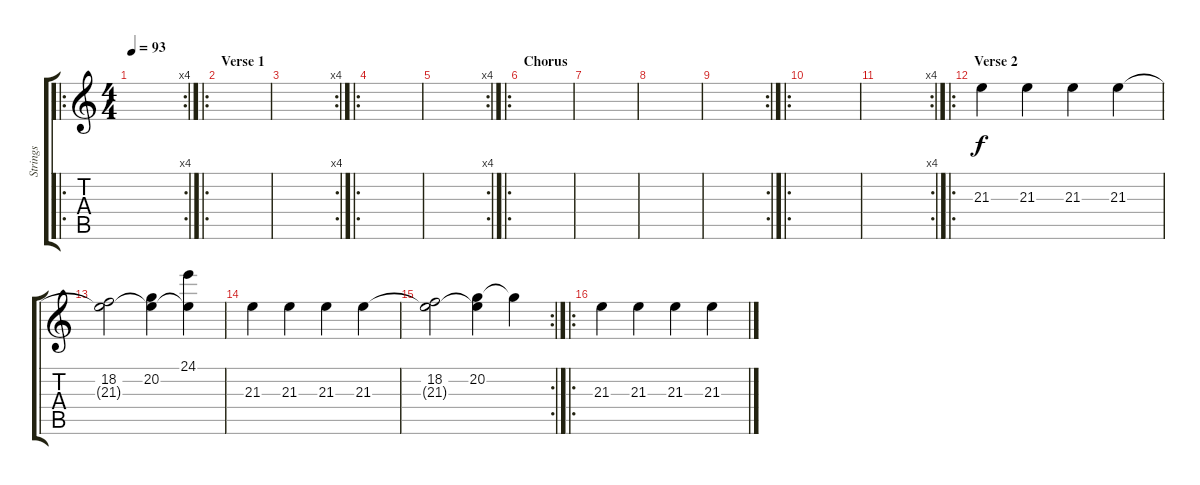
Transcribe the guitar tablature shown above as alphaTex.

\track ("Strings" "Strings") {instrument tremolostrings}
\staff {score tabs}
\tuning (E4 B3 G3 D3 A2 E2) {hide}
\ro
\rc 4
\ts (4 4)
\tempo 93
\clef g2
\ks c
|
\ro
\section ("" "Verse 1")
|
\rc 4
|
\ro
|
\rc 4
|
\ro
\section ("" "Chorus")
|
|
|
\rc 2
|
\ro
|
\rc 4
|
\ro
\section ("" "Verse 2")
21.3.4{volume 6} 21.3.4{volume 13} 21.3.4 21.3.4 |
(18.2 21.3{t}).2 (20.2 21.3{t}).4 (24.1 21.3{t}).4 |
21.3.4{volume 6} 21.3.4{volume 13} 21.3.4 21.3.4 |
\rc 2
(18.2 21.3{t}).2 (20.2 21.3{t}).4 20.2{t}.4 |
\ro
21.3.4{volume 6} 21.3.4{volume 13} 21.3.4 21.3.4
